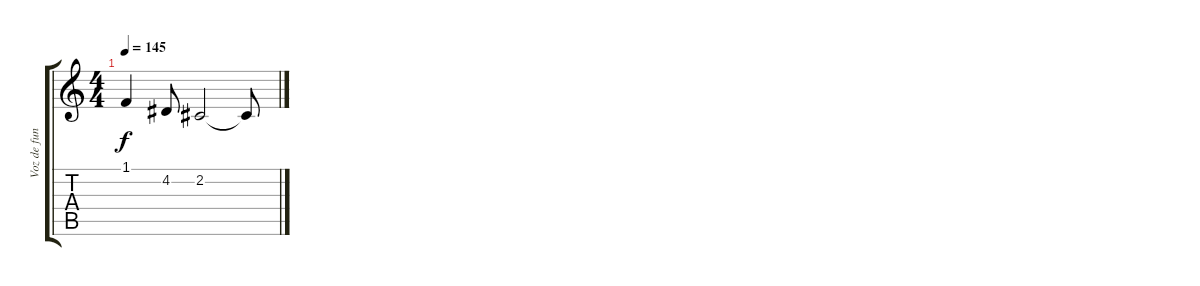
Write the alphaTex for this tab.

\track ("Voz de fundo" "Voz de fun") {instrument synthvoice}
\staff {score tabs}
\tuning (E4 B3 G3 D3 A2 E2) {hide}
\ts (4 4)
\tempo 145
\clef g2
\ks c
1.1.4{dy f} 4.2.8 2.2.2 2.2{t}.8
